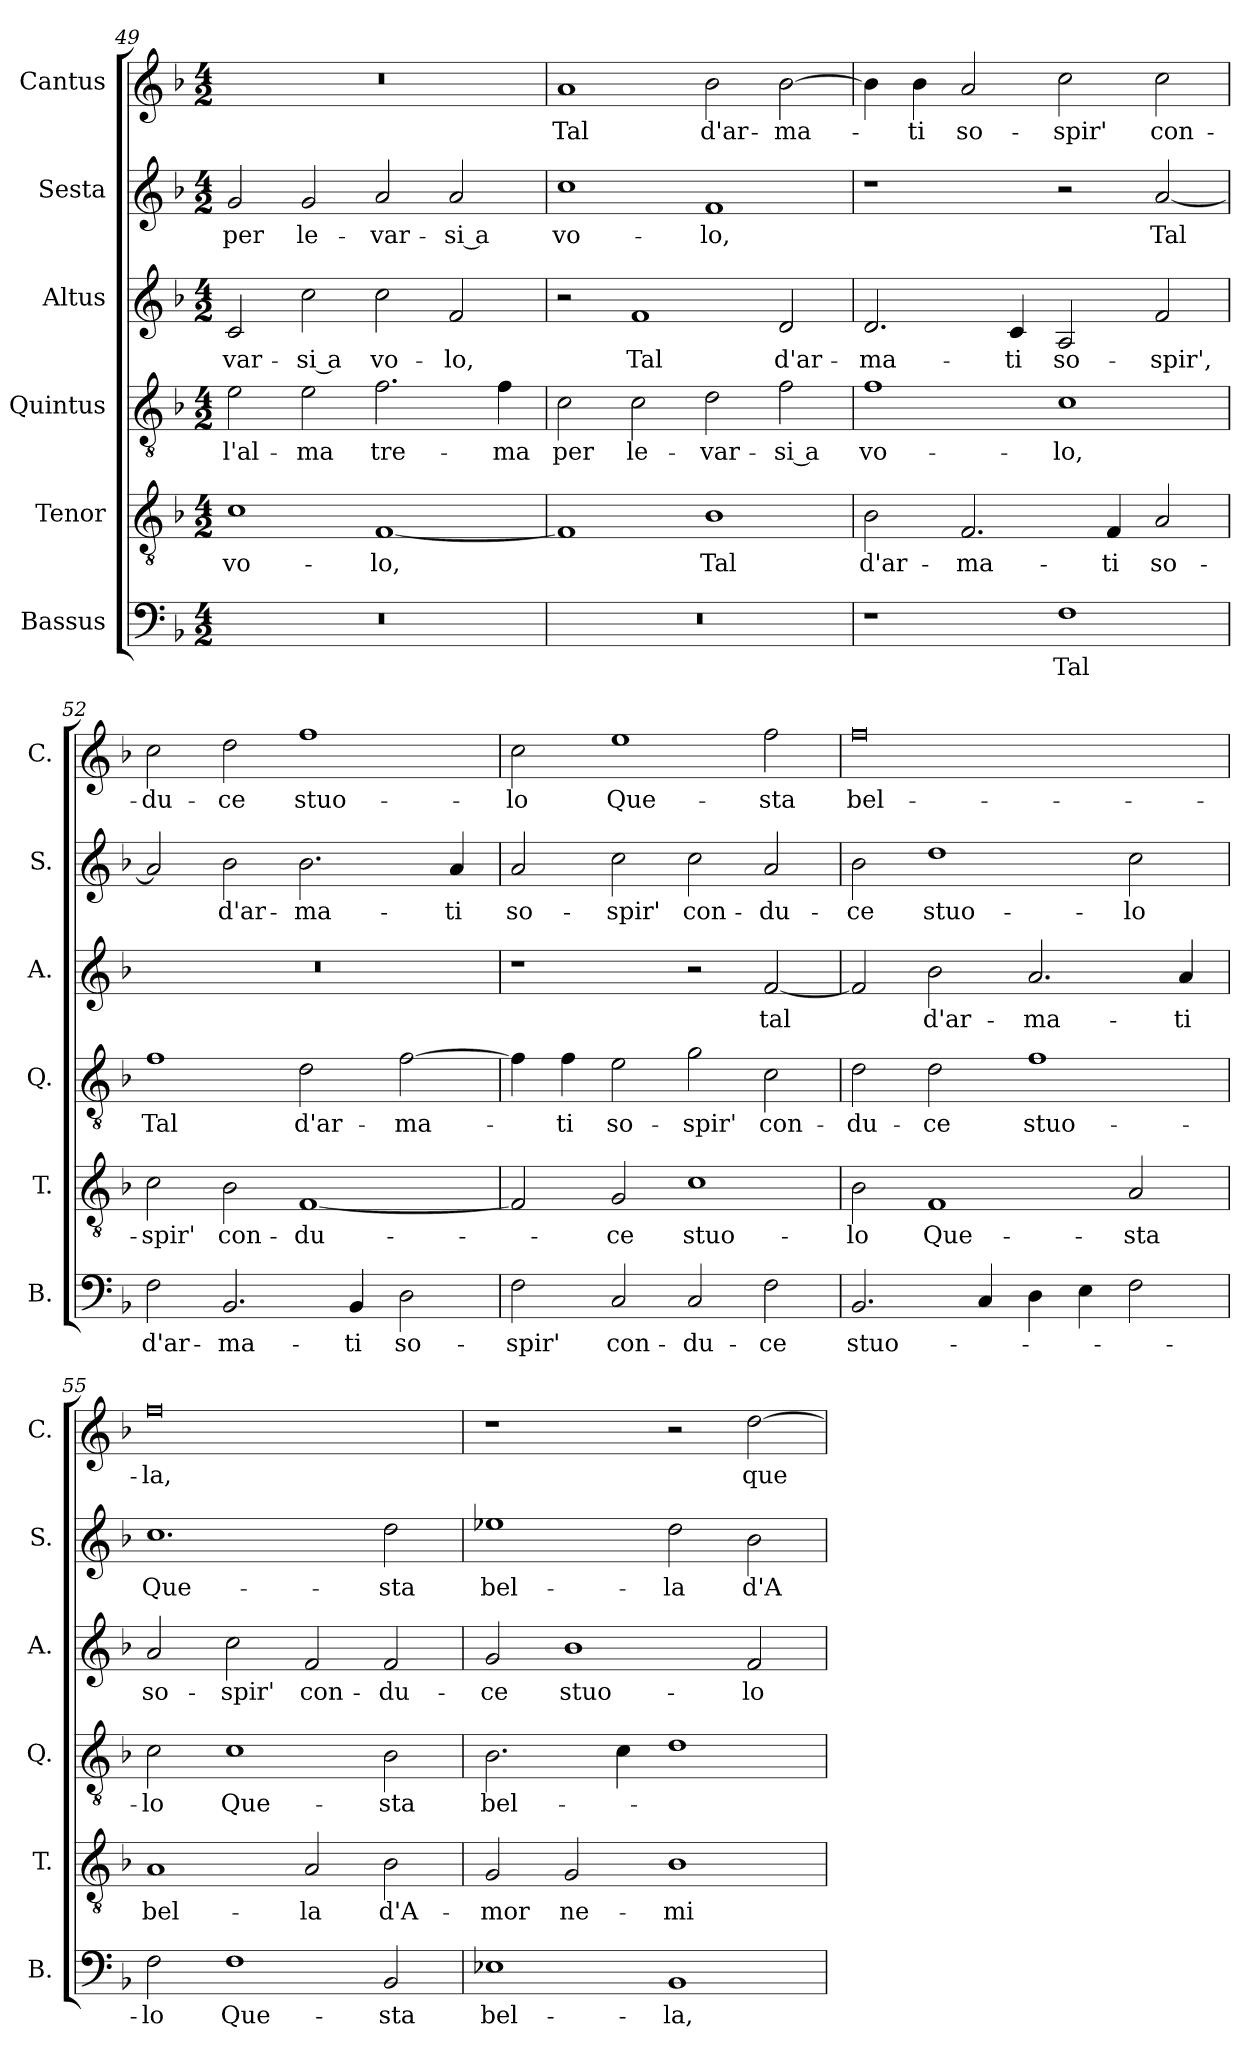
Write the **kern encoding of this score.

**kern	**text	**kern	**text	**kern	**text	**kern	**text	**kern	**text	**kern	**text
*part6	*part6	*part5	*part5	*part4	*part4	*part3	*part3	*part2	*part2	*part1	*part1
*staff6	*staff6	*staff5	*staff5	*staff4	*staff4	*staff3	*staff3	*staff2	*staff2	*staff1	*staff1
*I"Bassus	*	*I"Tenor	*	*I"Quintus	*	*I"Altus	*	*I"Sesta	*	*I"Cantus	*
*I'B.	*	*I'T.	*	*I'Q.	*	*I'A.	*	*I'S.	*	*I'C.	*
!!LO:LB:g=z
*clefF4	*	*clefGv2	*	*clefGv2	*	*clefG2	*	*clefG2	*	*clefG2	*
*k[b-]	*	*k[b-]	*	*k[b-]	*	*k[b-]	*	*k[b-]	*	*k[b-]	*
*M4/2	*	*M4/2	*	*M4/2	*	*M4/2	*	*M4/2	*	*M4/2	*
=49	=49	=49	=49	=49	=49	=49	=49	=49	=49	=49	=49
0r	.	1c	vo-	2e\	l'al-	2c/	-var-	2g/	per	0r	.
.	.	.	.	2e\	-ma	2cc\	-si a	2g/	le-	.	.
.	.	[1F	-lo,	2.f\	tre-	2cc\	vo-	2a/	-var-	.	.
.	.	.	.	.	.	2f/	-lo,	2a/	-si a	.	.
.	.	.	.	4f\	-ma	.	.	.	.	.	.
=50	=50	=50	=50	=50	=50	=50	=50	=50	=50	=50	=50
0r	.	1F]	.	2c\	per	2r	.	1cc	vo-	1a	Tal
.	.	.	.	2c\	le-	1f	Tal	.	.	.	.
.	.	1B-	Tal	2d\	-var-	.	.	1f	-lo,	2b-\	d'ar-
.	.	.	.	2f\	-si a	2d/	d'ar-	.	.	[2b-\	-ma-
=51	=51	=51	=51	=51	=51	=51	=51	=51	=51	=51	=51
1r	.	2B-\	d'ar-	1f	vo-	2.d/	-ma-	1r	.	4b-\]	.
.	.	.	.	.	.	.	.	.	.	4b-\	-ti
.	.	2.F/	-ma-	.	.	.	.	.	.	2a/	so-
.	.	.	.	.	.	4c/	-ti	.	.	.	.
1F	Tal	.	.	1c	-lo,	2A/	so-	2r	.	2cc\	-spir'
.	.	4F/	-ti	.	.	.	.	.	.	.	.
.	.	2A/	so-	.	.	2f/	-spir',	[2a/	Tal	2cc\	con-
=52	=52	=52	=52	=52	=52	=52	=52	=52	=52	=52	=52
2F\	d'ar-	2c\	-spir'	1f	Tal	0r	.	2a/]	.	2cc\	-du-
2.BB-/	-ma-	2B-\	con-	.	.	.	.	2b-\	d'ar-	2dd\	-ce
.	.	[1F	-du-	2d\	d'ar-	.	.	2.b-\	-ma-	1ff	stuo-
4BB-/	-ti	.	.	.	.	.	.	.	.	.	.
2D\	so-	.	.	[2f\	-ma-	.	.	.	.	.	.
.	.	.	.	.	.	.	.	4a/	-ti	.	.
=53	=53	=53	=53	=53	=53	=53	=53	=53	=53	=53	=53
2F\	-spir'	2F/]	.	4f\]	.	1r	.	2a/	so-	2cc\	-lo
.	.	.	.	4f\	-ti	.	.	.	.	.	.
2C/	con-	2G/	-ce	2e\	so-	.	.	2cc\	-spir'	1ee	Que-
2C/	-du-	1c	stuo-	2g\	-spir'	2r	.	2cc\	con-	.	.
2F\	-ce	.	.	2c\	con-	[2f/	tal	2a/	-du-	2ff\	-sta
!!LO:PB:g=z
=54	=54	=54	=54	=54	=54	=54	=54	=54	=54	=54	=54
2.BB-/	stuo-	2B-\	-lo	2d\	-du-	2f/]	.	2b-\	-ce	0ff	bel-
.	.	1F	Que-	2d\	-ce	2b-\	d'ar-	1dd	stuo-	.	.
4C/	.	.	.	.	.	.	.	.	.	.	.
4D\	.	.	.	1f	stuo-	2.a/	-ma-	.	.	.	.
4E\	.	.	.	.	.	.	.	.	.	.	.
2F\	.	2A/	-sta	.	.	.	.	2cc\	-lo	.	.
.	.	.	.	.	.	4a/	-ti	.	.	.	.
=55	=55	=55	=55	=55	=55	=55	=55	=55	=55	=55	=55
2F\	-lo	1A	bel-	2c\	-lo	2a/	so-	1.cc	Que-	0ff	-la,
1F	Que-	.	.	1c	Que-	2cc\	-spir'	.	.	.	.
.	.	2A/	-la	.	.	2f/	con-	.	.	.	.
2BB-/	-sta	2B-\	d'A-	2B-\	-sta	2f/	-du-	2dd\	-sta	.	.
=56	=56	=56	=56	=56	=56	=56	=56	=56	=56	=56	=56
1E-X	bel-	2G/	-mor	2.B-\	bel-	2g/	-ce	1ee-X	bel-	1r	.
.	.	2G/	ne-	.	.	1b-	stuo-	.	.	.	.
.	.	.	.	4c\	.	.	.	.	.	.	.
1BB-	-la,	1B-	-mi-	1d	.	.	.	2dd\	-la	2r	.
.	.	.	.	.	.	2f/	-lo	2b-\	d'A-	[2dd\	que-
=	=	=	=	=	=	=	=	=	=	=	=
*-	*-	*-	*-	*-	*-	*-	*-	*-	*-	*-	*-
